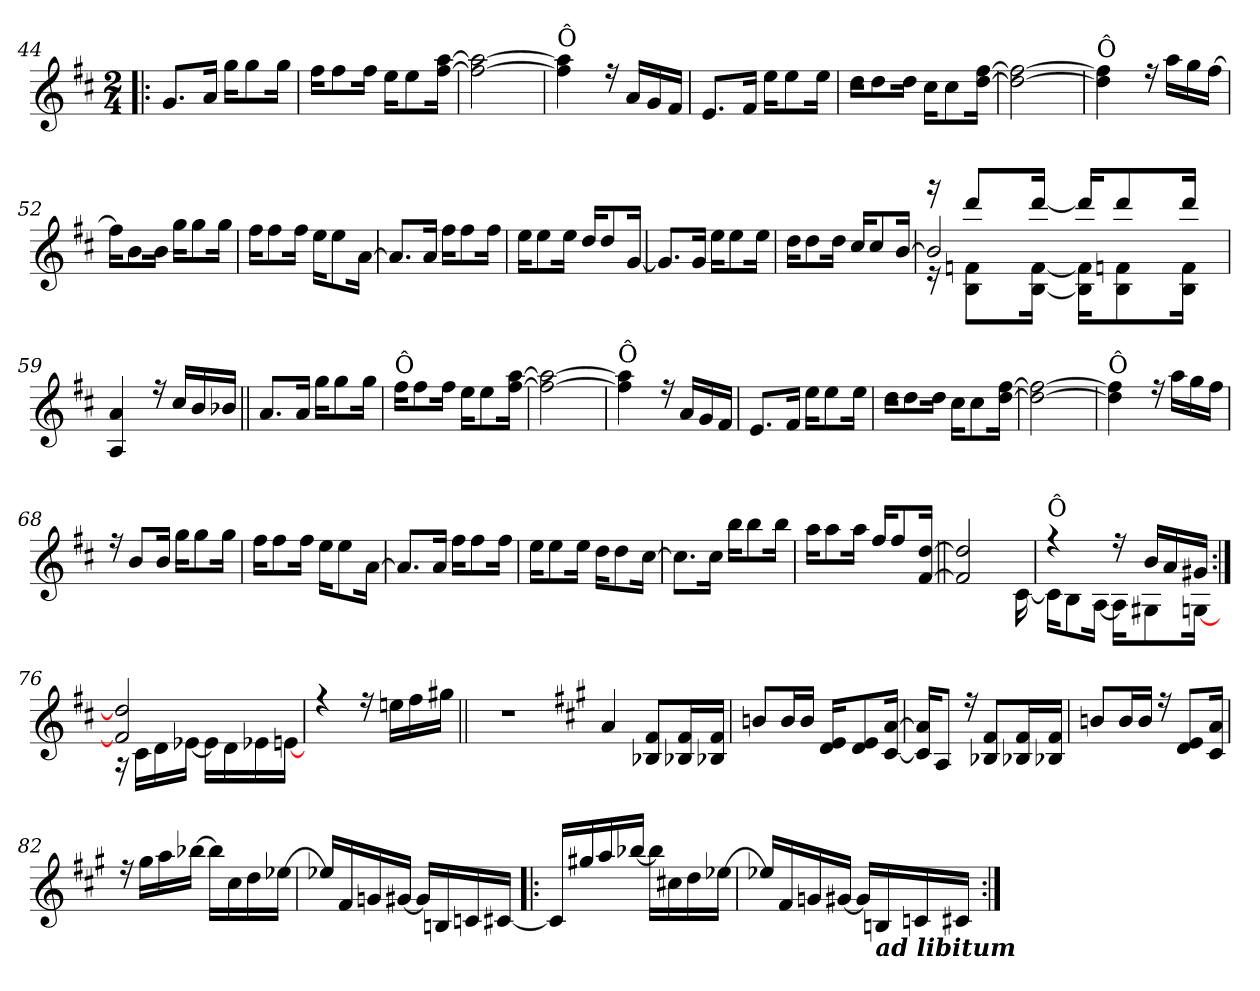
**kern
*part1
*staff1
*clefG2
*k[f#c#]
*D:
*M2/4
=44!|:
*^
8.g/L	2ryy
16a/Jk	.
16gg\KL	.
8gg\	.
16gg\Jk	.
=45	=45
16ff#\KL	2ryy
8ff#\	.
16ff#\Jk	.
16ee\KL	.
8ee\	.
[<16ff#\ [<16aa\Jk	.
=46	=46
2ff#\_ 2aa\_	2ryy
!!LO:LB:g=z	!!
=47	=47
!LO:TX:a:t=Ô	!
4ff#\] 4aa\]	2ryy
16rff	.
16a/LL	.
16g/	.
16f#/JJ	.
=48	=48
8.e/L	2ryy
16f#/Jk	.
16ee\KL	.
8ee\	.
16ee\Jk	.
=49	=49
16dd\KL	2ryy
8dd\	.
16dd\Jk	.
16cc#\KL	.
8cc#\	.
[<16dd\ [<16ff#\Jk	.
=50	=50
2dd\_ 2ff#\_	2ryy
=51	=51
!LO:TX:a:t=Ô	!
4dd\] 4ff#\]	2ryy
16rff	.
16aa\LL	.
16gg\	.
[<16ff#\JJ	.
=52	=52
16ff#\KL]	2ryy
8b\	.
16b\Jk	.
16gg\KL	.
8gg\	.
16gg\Jk	.
!!LO:LB:g=z	!!
=53	=53
16ff#\KL	4ryy
8ff#\	.
16ff#\Jk	.
16ee\KL	4ryy
8ee\	.
[<16a\Jk	.
=54	=54
8.a/L]	2ryy
16a/Jk	.
16ff#\KL	.
8ff#\	.
16ff#\Jk	.
=55	=55
16ee\KL	4ryy
8ee\	.
16ee\Jk	.
16dd/KL	4ryy
8dd/	.
[>16g/Jk	.
=56	=56
8.g/L]	2ryy
16g/Jk	.
16ee\KL	.
8ee\	.
16ee\Jk	.
=57	=57
16dd\KL	2ryy
8dd\	.
16dd\Jk	.
16cc#/KL	.
8cc#/	.
[>16b/Jk	.
!!LO:LB:g=z	!!
=58	=58
*^	*^
2b/]	16re	16ryy	16rfff
.	8B\ 8fn\L	8d/yy 8fn/yy 8g#X/yy 8b/yyL	8ddd!/L
.	[<16B\ [<16f\Jk	8d/yy 8fn/yy 8g#X/yy 8b/yy	[>16ddd!/Jk
.	16B\] 16f\]KL	.	16ddd!/KL]
.	8B\ 8fn\	8d/yy 8fn/yy 8g#X/yy 8b/yy	8ddd!/
.	16B\ 16f\Jk	16d/yy 16fn/yy 16g#X/yy 16b/yyJk	16ddd!/Jk
*	*v	*v	*v
=59	=59
4A/ 4a/	2ryy
16rff	.
16cc#/LL	.
16b/	.
16b-X/JJ	.
=60||	=60||
8.a/L	2ryy
16a/Jk	.
16gg\KL	.
8gg\	.
16gg\Jk	.
=61	=61
!LO:TX:a:t=Ô	!
16ff#\KL	2ryy
8ff#\	.
16ff#\Jk	.
16ee\KL	.
8ee\	.
[<16ff#\ [<16aa\Jk	.
=62	=62
2ff#\_ 2aa\_	2ryy
!!LO:LB:g=z	!!
=63	=63
!LO:TX:a:t=Ô	!
4ff#\] 4aa\]	2ryy
16rff	.
16a/LL	.
16g/	.
16f#/JJ	.
=64	=64
8.e/L	2ryy
16f#/Jk	.
16ee\KL	.
8ee\	.
16ee\Jk	.
=65	=65
16dd\KL	2ryy
8dd\	.
16dd\Jk	.
16cc#\KL	.
8cc#\	.
[<16dd\ [<16ff#\Jk	.
=66	=66
2dd\_ 2ff#\_	2ryy
=67	=67
!LO:TX:a:t=Ô	!
4dd\] 4ff#\]	2ryy
16rff	.
16aa\LL	.
16gg\	.
16ff#\JJ	.
!!LO:LB:g=z	!!
=68	=68
16rff	2ryy
8b/L	.
16b/Jk	.
16gg\KL	.
8gg\	.
16gg\Jk	.
=69	=69
16ff#\KL	4ryy
8ff#\	.
16ff#\Jk	.
16ee\KL	4ryy
8ee\	.
[<16a\Jk	.
=70	=70
8.a/L]	2ryy
16a/Jk	.
16ff#\KL	.
8ff#\	.
16ff#\Jk	.
=71	=71
16ee\KL	4ryy
8ee\	.
16ee\Jk	.
16dd\KL	4ryy
8dd\	.
[<16cc#\Jk	.
=72	=72
8.cc#\L]	2ryy
16cc#\Jk	.
16bb\KL	.
8bb\	.
16bb\Jk	.
!!LO:LB:g=z	!!
=73	=73
16aa\KL	2ryy
8aa\	.
16aa\Jk	.
16ff#/KL	.
8ff#/	.
[>16f#/ [>16dd/Jk	.
=74||	=74||
*	*^
2f#/] 2dd/]	4..ryy	2ryy
.	[<16c#!\	.
=75	=75	=75
!LO:TX:a:t=Ô	!	!
4rff	16c#!\KL]	2ryy
.	8B!\	.
.	[<16A!\Jk	.
16rff	16A!\KL]	.
16b/LL	8G#X!\	.
16a/	.	.
16g#X/JJ	[<16Gn!\Jk	.
=76:|!	=76:|!	=76:|!
2f#/] 2dd/]	16rG	4ryy
.	16c#!\LL	.
.	16d!\	.
.	[<16e-X!\JJ	.
.	16e-!\LL]	4ryy
.	16d!\	.
.	16e-X!\	.
.	[<16en!\JJ	.
*	*v	*v
=77	=77
4rff	2ryy
16rff	.
16een\LL	.
16ff#\	.
16gg#X\JJ	.
*v	*v
=77X771||
2r
!!LO:LB:g=z
=78-
*k[f#c#g#]
*A:
*^
4a/	4ryy
8B-X/ 8f#/L	4ryy
16B-X/ 16f#/L	.
16B-X/ 16f#/JJ	.
=79	=79
8bn/L	4ryy
16b/L	.
16b/JJ	.
16d/ 16e/KL	4ryy
8d/ 8e/	.
[>16c#/ [>16a/Jk	.
=80	=80
16c#/] 16a/]KL	4ryy
8A/J	.
16rff	.
8B-X/ 8f#/L	4ryy
16B-X/ 16f#/L	.
16B-X/ 16f#/JJ	.
=81	=81
8bn/L	4ryy
16b/L	.
16b/JJ	.
16rff	4ryy
8d/ 8e/L	.
16c#/ 16a/Jk	.
!!LO:LB:g=z	!!
=82	=82
16rff	4ryy
16gg#\LL	.
16aa\	.
[<16bb-X\JJ	.
16bb-\LL]	4ryy
16cc#\	.
16dd\	.
[<16ee-X\JJ	.
=83	=83
16ee-X/LL]	4ryy
16f#/	.
16gn/	.
[>16g#X/JJ	.
16g#/LL]	4ryy
16Bn/	.
16cn/	.
[>16c#X/JJ	.
=84!|:	=84!|:
16c#/LL]	4ryy
16gg#X/	.
16aa/	.
[>16bb-X/JJ	.
16bb-\LL]	4ryy
16cc#X\	.
16dd\	.
[<16ee-X\JJ	.
=85	=85
16ee-X/LL]	4ryy
16f#/	.
16gn/	.
[>16g#X/JJ	.
16g#/LL]	4ryy
!LO:TX:b:Bi:t=ad libitum	!
16Bn/	.
16cn/	.
16c#X/JJ	.
*v	*v
=:|!
*-
